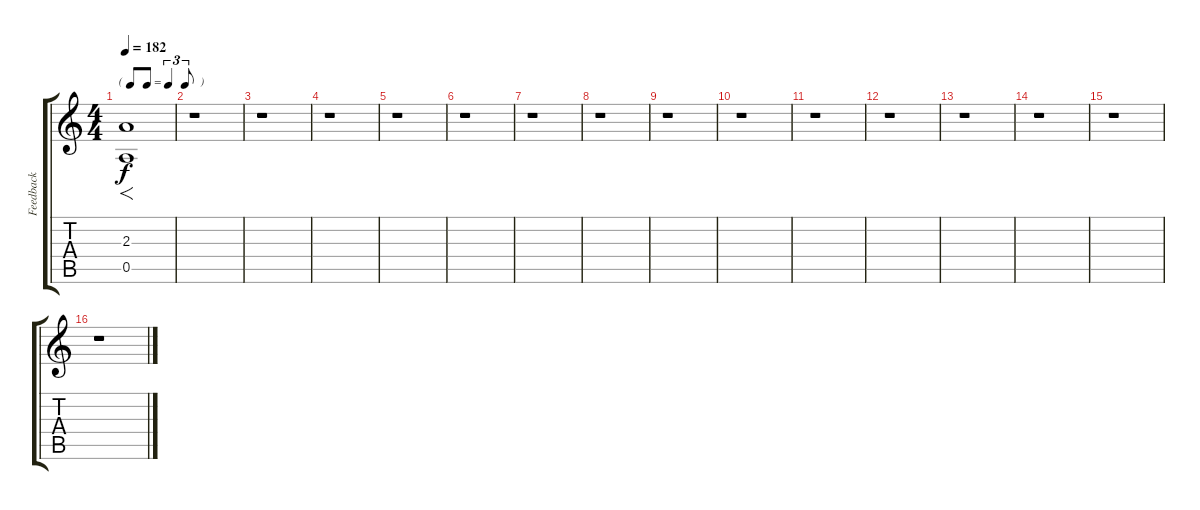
\track ("Feedback" "Feedback") {instrument guitarharmonics}
\staff {score tabs}
\tuning (E4 B3 G3 D3 A2 E2) {hide}
\ts (4 4)
\tf triplet8th
\tempo 182
\clef g2
\ks c
(2.3 0.5).1{f dy f instrument guitarharmonics} |
r.1 |
r.1 |
r.1 |
r.1 |
r.1 |
r.1 |
r.1 |
r.1 |
r.1 |
r.1 |
r.1 |
r.1 |
r.1 |
r.1 |
r.1
